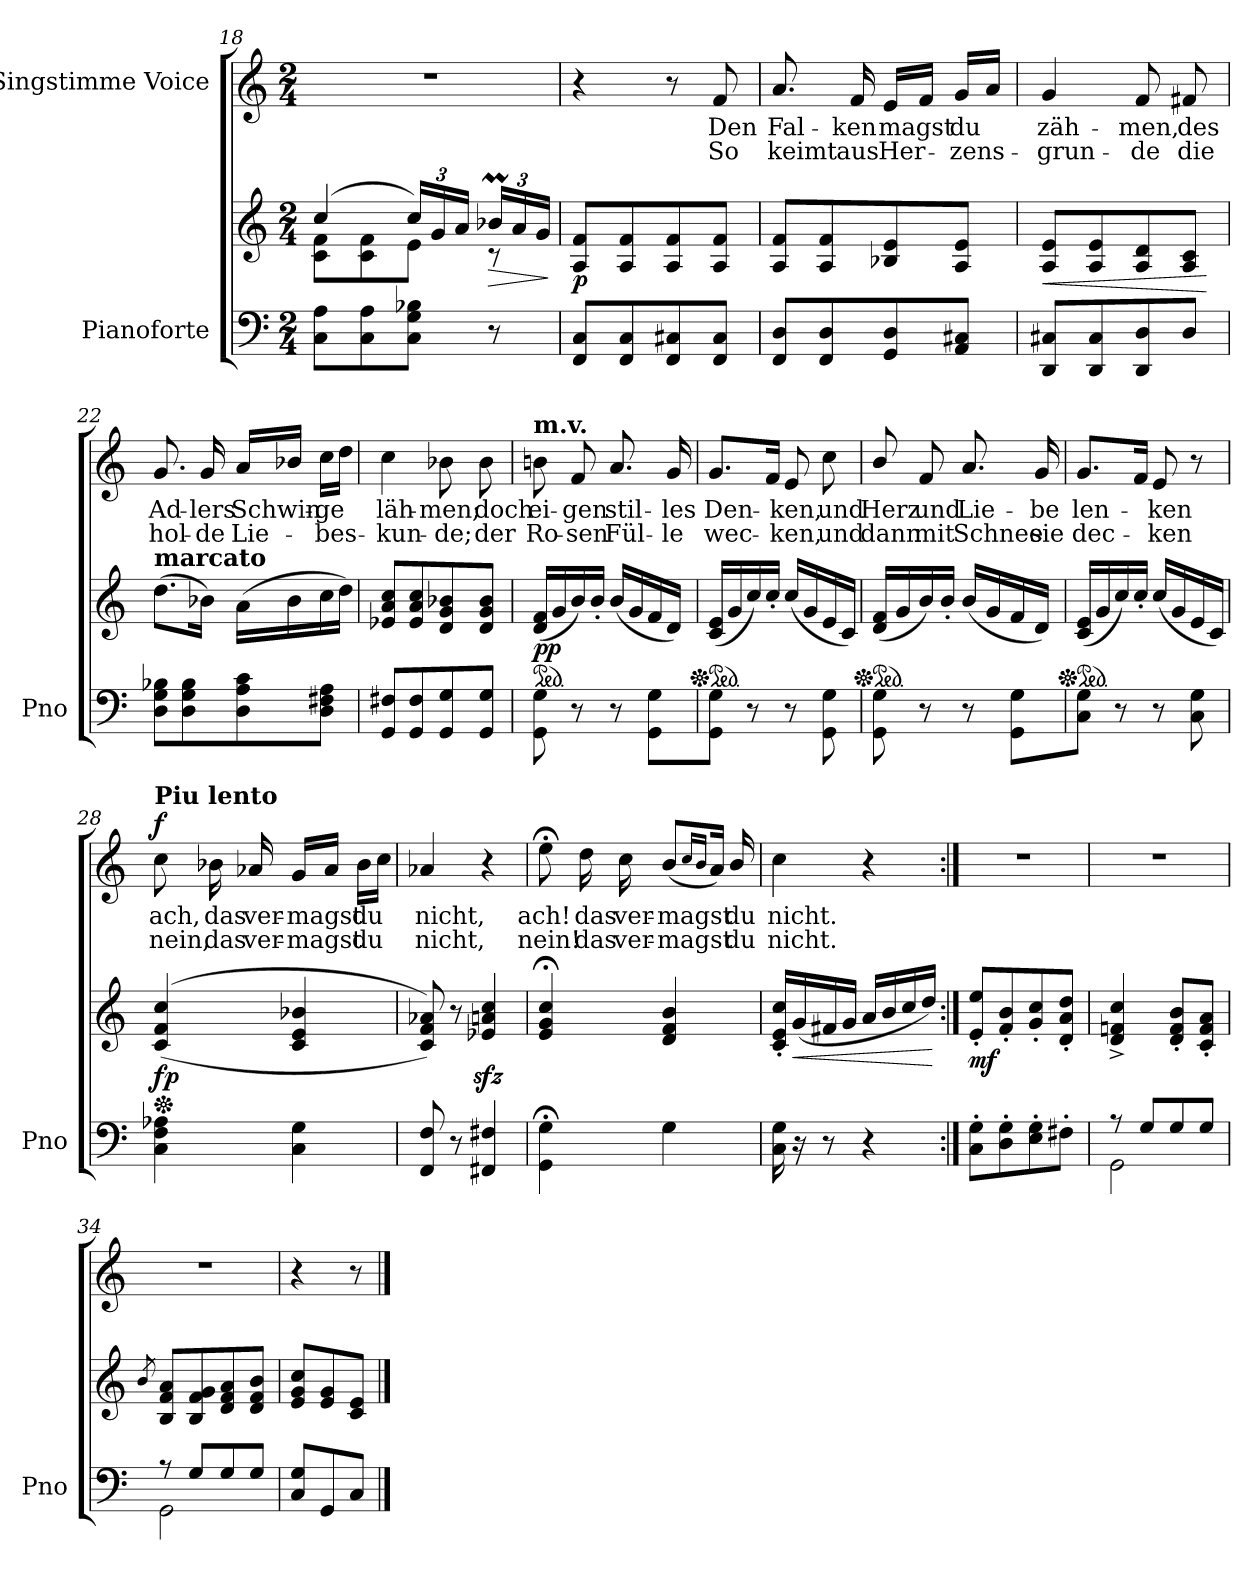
**kern	**kern	**dynam	**kern	**text	**text	**dynam
*part2	*part2	*part2	*part1	*part1	*part1	*part1
*staff3	*staff2	*staff2/3	*staff1	*staff1	*staff1	*staff1
*I"Pianoforte	*	*	*I"Singstimme Voice	*	*	*
*I'Pno	*	*	*	*	*	*
*clefF4	*clefG2	*	*clefG2	*	*	*
*k[]	*k[]	*	*k[]	*	*	*
*M2/4	*M2/4	*	*M2/4	*	*	*
=18	=18	=18	=18	=18	=18	=18
*	*^	*	*	*	*	*
8C\ 8A\L	(4cc/	8c\ 8f\L	.	2r	.	.	.
8C\ 8A\	.	8c\ 8f\	.	.	.	.	.
8C\ 8G\ 8B-X\J	24cc/LL)	8e\J	.	.	.	.	.
.	24g/	.	.	.	.	.	.
.	24a/JJ	.	.	.	.	.	.
*	*Xbrackettup	*	*	*	*	*	*
!	!	!	!LO:HP:b	!	!	!	!
8r	24b-XM/LL	8r	>	.	.	.	.
.	24a/	.	.	.	.	.	.
.	24g/JJ	.	.	.	.	.	.
*	*v	*v	*	*	*	*	*
.	.	]	.	.	.	.
=19	=19	=19	=19	=19	=19	=19
!	!	!LO:DY:b	!	!	!	!
8FF/ 8C/L	8A/ 8f/L	p	4r	.	.	.
8FF/ 8C/	8A/ 8f/	.	.	.	.	.
8FF/ 8C#X/	8A/ 8f/	.	8r	.	.	.
8FF/ 8C#/J	8A/ 8f/J	.	8f/	Den	So	.
=20	=20	=20	=20	=20	=20	=20
8FF/ 8D/L	8A/ 8f/L	.	8.a/	Fal-	keimt	.
8FF/ 8D/	8A/ 8f/	.	.	.	.	.
.	.	.	16f/	-ken	aus	.
8GG/ 8D/	8B-X/ 8e/	.	16e/LL	magst	Her-	.
.	.	.	16f/JJ	.	.	.
8AA/ 8C#X/J	8A/ 8e/J	.	16g/LL	du	-zens-	.
.	.	.	16a/JJ	.	.	.
=21	=21	=21	=21	=21	=21	=21
!	!	!LO:HP:b	!	!	!	!
8DD/ 8C#X/L	8A/ 8e/L	<	4g/	zäh-	-grun-	.
8DD/ 8C#/	8A/ 8e/	.	.	.	.	.
8DD/ 8D/	8A/ 8d/	.	8f/	-men,	-de	.
8D/J	8A/ 8c/J	.	8f#X/	des	die	.
.	.	[	.	.	.	.
=22	=22	=22	=22	=22	=22	=22
!	!LO:TX:a:B:t=marcato	!	!	!	!	!
8D\ 8G\ 8B-X\L	(8.dd\L	.	8.g/	Ad-	hol-	.
8D\ 8G\ 8B-\	.	.	.	.	.	.
.	16b-X\Jk)	.	16g/	-lers	-de	.
8D\ 8A\ 8c\	(16a\LL	.	16a/LL	Schwin-	Lie-	.
.	16b-\	.	16b-X/JJ	.	.	.
8D\ 8F#X\ 8A\J	16cc\	.	16cc\LL	-ge	-bes-	.
.	16dd\JJ)	.	16dd\JJ	.	.	.
=23	=23	=23	=23	=23	=23	=23
8GG/ 8F#X/L	8e-X/ 8a/ 8cc/L	.	4cc\	läh-	-kun-	.
8GG/ 8F#/	8e-/ 8a/ 8cc/	.	.	.	.	.
8GG/ 8G/	8d/ 8g/ 8b-X/	.	8b-X\	-men;	-de;	.
8GG/ 8G/J	8d/ 8g/ 8b-/J	.	8b-\	doch	der	.
=24	=24	=24	=24	=24	=24	=24
*	*ped	*	*	*	*	*
!	!	!	!LO:TX:a:B:t=m.v.	!	!	!
!	!	!LO:DY:b	!	!	!	!
8GG\ 8G\	(16d/ 16f/LL	pp	8bn\	ei-	Ro-	.
.	16g/	.	.	.	.	.
8r	16b/)	.	8f/	-gen	-sen	.
.	16b'/JJ	.	.	.	.	.
8r	(16b/LL	.	8.a/	stil-	Fül-	.
.	16g/	.	.	.	.	.
8GG\ 8G\L	16f/	.	.	.	.	.
.	16d/JJ)	.	16g/	-les	-le	.
=25	=25	=25	=25	=25	=25	=25
*	*Xped	*	*	*	*	*
*	*ped	*	*	*	*	*
8GG\ 8G\J	(16c/ 16e/LL	.	8.g/L	Den-	wec-	.
.	16g/	.	.	.	.	.
8r	16cc/)	.	.	.	.	.
.	16cc'/JJ	.	16f/Jk	.	.	.
8r	(16cc/LL	.	8e/	-ken,	-ken,	.
.	16g/	.	.	.	.	.
8GG\ 8G\	16e/	.	8cc\	und	und	.
.	16c/JJ)	.	.	.	.	.
=26	=26	=26	=26	=26	=26	=26
*	*Xped	*	*	*	*	*
*	*ped	*	*	*	*	*
8GG\ 8G\	(16d/ 16f/LL	.	8b/	Herz	dann	.
.	16g/	.	.	.	.	.
8r	16b/)	.	8f/	und	mit	.
.	16b'/JJ	.	.	.	.	.
8r	(16b/LL	.	8.a/	Lie-	Schnee	.
.	16g/	.	.	.	.	.
8GG\ 8G\L	16f/	.	.	.	.	.
.	16d/JJ)	.	16g/	-be	sie	.
=27	=27	=27	=27	=27	=27	=27
*	*Xped	*	*	*	*	*
*	*ped	*	*	*	*	*
8C\ 8G\J	(16c/ 16e/LL	.	8.g/L	len-	dec-	.
.	16g/	.	.	.	.	.
8r	16cc/)	.	.	.	.	.
.	16cc'/JJ	.	16f/Jk	.	.	.
8r	(16cc/LL	.	8e/	-ken	-ken	.
.	16g/	.	.	.	.	.
8C\ 8G\	16e/	.	8r	.	.	.
.	16c/JJ)	.	.	.	.	.
=28	=28	=28	=28	=28	=28	=28
*	*Xped	*	*	*	*	*
!	!	!	!LO:TX:a:B:t=Piu lento	!	!	!
!	!	!LO:DY:b	!	!	!	!LO:DY:a
4C\ 4F\ 4A-X\	((>4c/ 4f/ 4cc/	fp	8cc\	ach,	nein,	f
.	.	.	16b-X\	das	das	.
.	.	.	16a-X/	ver-	ver-	.
4C\ 4G\	4c/ 4e/ 4b-X/	.	16g/LL	-magst	-magst	.
.	.	.	16a-/JJ	.	.	.
.	.	.	16b-\LL	du	du	.
.	.	.	16cc\JJ	.	.	.
=29	=29	=29	=29	=29	=29	=29
8FF/ 8F/	8c/ 8f/ 8a-X/))	.	4a-X/	nicht,	nicht,	.
8r	8r	.	.	.	.	.
4FF#X/ 4F#X/	4e-X/zz< 4an/zz< 4cc/zz<	.	4r	.	.	.
=30	=30	=30	=30	=30	=30	=30
4GG\;< 4G\;<	4e/;< 4g/;< 4cc/;<	.	8ee;<\	ach!	nein!	.
.	.	.	16dd\	das	das	.
.	.	.	16cc\	ver-	ver-	.
4G\	4d/ 4f/ 4b/	.	(8b/L	-magst	-magst	.
.	.	.	16qcc/LL	.	.	.
.	.	.	16qb/JJ	.	.	.
.	.	.	16a/Jk)	.	.	.
.	.	.	16b/	du	du	.
=31	=31	=31	=31	=31	=31	=31
16C\ 16G\	16c/' 16e/' 16cc/'LL	.	4cc\	nicht.	nicht.	.
!	!	!LO:HP:b	!	!	!	!
16r	(<16g/	<	.	.	.	.
8r	16f#X/	.	.	.	.	.
.	16g/JJ	.	.	.	.	.
4r	16a/LL	.	4r	.	.	.
.	16b/	.	.	.	.	.
.	16cc/	.	.	.	.	.
.	16dd/JJ)	.	.	.	.	.
.	.	[	.	.	.	.
=32:|!	=32:|!	=32:|!	=32:|!	=32:|!	=32:|!	=32:|!
!	!	!LO:DY:b	!	!	!	!
8C\' 8G\'L	8e/' 8ee/'L	mf	2r	.	.	.
8D\' 8G\'	8f/' 8b/'	.	.	.	.	.
8E\' 8G\'	8g/' 8cc/'	.	.	.	.	.
8F#X'\J	8d/' 8a/' 8dd/'J	.	.	.	.	.
=33	=33	=33	=33	=33	=33	=33
*^	*	*	*	*	*	*
8r	2GG\	4d/^> 4fn/^> 4cc/^>	.	2r	.	.	.
8G/L	.	.	.	.	.	.	.
8G/	.	8d/' 8f/' 8b/'L	.	.	.	.	.
8G/J	.	8c/' 8f/' 8a/'J	.	.	.	.	.
=34	=34	=34	=34	=34	=34	=34	=34
.	.	8qb/	.	.	.	.	.
8r	2GG\	8B/ 8f/ 8a/L	.	2r	.	.	.
8G/L	.	8B/ 8f/ 8g/	.	.	.	.	.
8G/	.	8d/ 8f/ 8a/	.	.	.	.	.
8G/J	.	8d/ 8f/ 8b/J	.	.	.	.	.
*v	*v	*	*	*	*	*	*
=35	=35	=35	=35	=35	=35	=35
8C/ 8G/L	8e/ 8g/ 8cc/L	.	4r	.	.	.
8GG/	8e/ 8g/	.	.	.	.	.
8C/J	8c/ 8e/J	.	8r	.	.	.
==	==	==	==	==	==	==
*-	*-	*-	*-	*-	*-	*-
